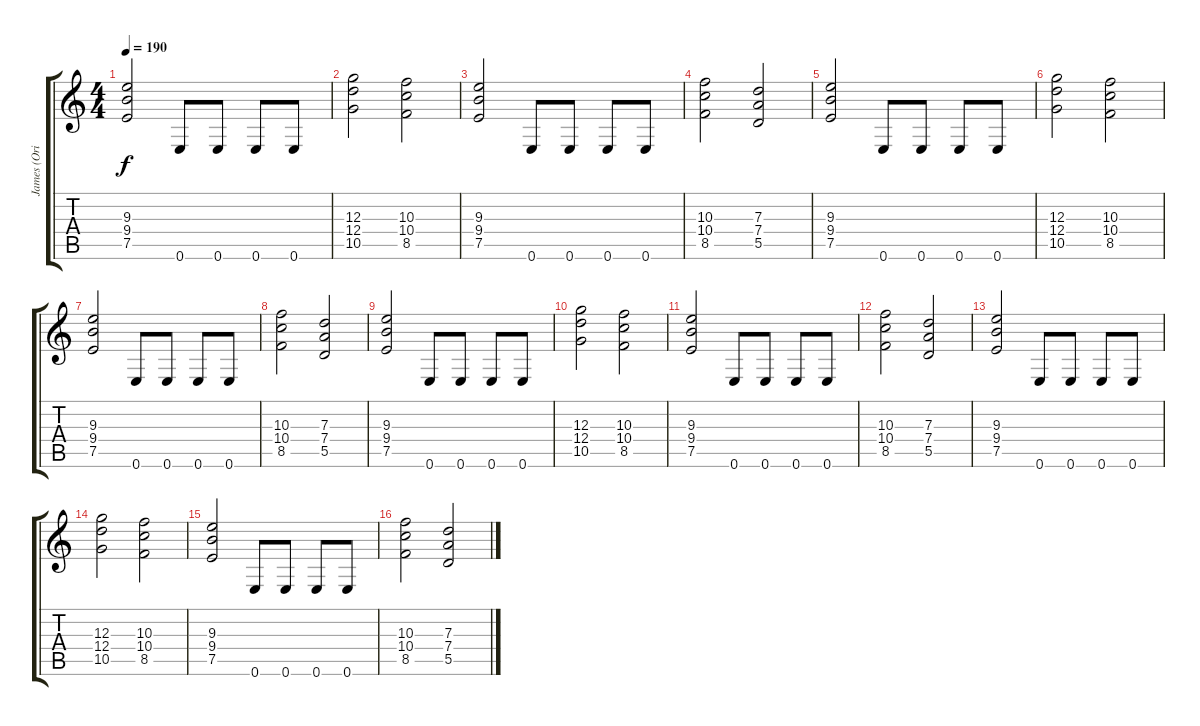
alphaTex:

\track ("James (Original track) MUTE THIS!!!" "James (Ori") {instrument distortionguitar}
\staff {score tabs}
\tuning (E4 B3 G3 D3 A2 E2) {hide}
\ts (4 4)
\tempo 190
\clef g2
\ks c
(9.3 9.4 7.5).2{dy f} 0.6.8 0.6.8 0.6.8 0.6.8 |
(12.3 12.4 10.5).2 (10.3 10.4 8.5).2 |
(9.3 9.4 7.5).2 0.6.8 0.6.8 0.6.8 0.6.8 |
(10.3 10.4 8.5).2 (7.3 7.4 5.5).2 |
(9.3 9.4 7.5).2 0.6.8 0.6.8 0.6.8 0.6.8 |
(12.3 12.4 10.5).2 (10.3 10.4 8.5).2 |
(9.3 9.4 7.5).2 0.6.8 0.6.8 0.6.8 0.6.8 |
(10.3 10.4 8.5).2 (7.3 7.4 5.5).2 |
(9.3 9.4 7.5).2 0.6.8 0.6.8 0.6.8 0.6.8 |
(12.3 12.4 10.5).2 (10.3 10.4 8.5).2 |
(9.3 9.4 7.5).2 0.6.8 0.6.8 0.6.8 0.6.8 |
(10.3 10.4 8.5).2 (7.3 7.4 5.5).2 |
(9.3 9.4 7.5).2 0.6.8 0.6.8 0.6.8 0.6.8 |
(12.3 12.4 10.5).2 (10.3 10.4 8.5).2 |
(9.3 9.4 7.5).2 0.6.8 0.6.8 0.6.8 0.6.8 |
(10.3 10.4 8.5).2 (7.3 7.4 5.5).2
